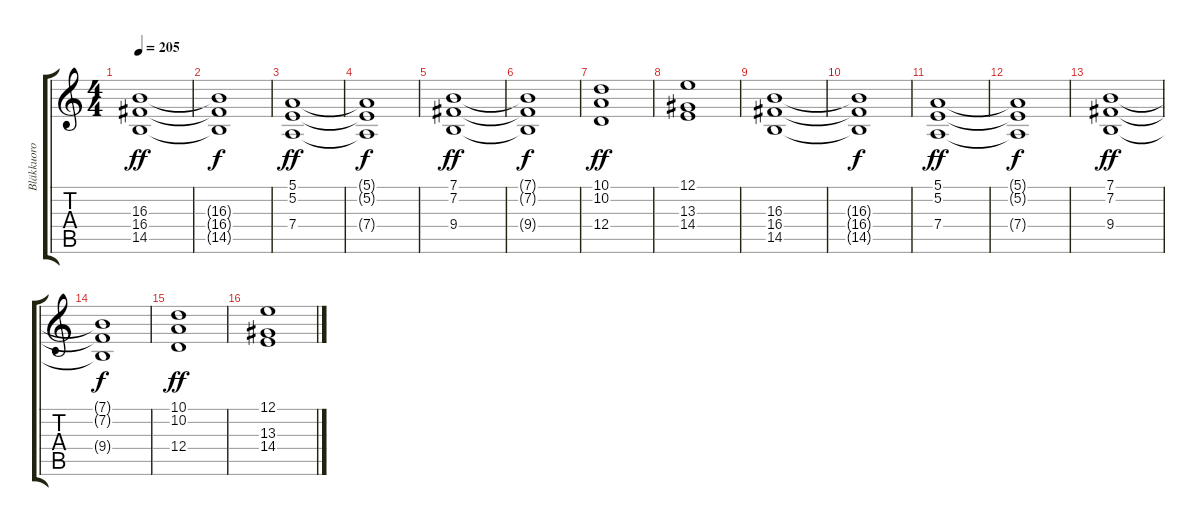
\track ("Bläkkuoro" "Bläkkuoro") {instrument lead6voice}
\staff {score tabs}
\tuning (E4 B3 G3 D3 A2 E2) {hide}
\ts (4 4)
\tempo 205
\clef g2
\ks c
(16.3 16.4 14.5).1{dy ff} |
(16.3{t} 16.4{t} 14.5{t}).1{dy f} |
(5.1 5.2 7.4).1{dy ff} |
(5.1{t} 5.2{t} 7.4{t}).1{dy f} |
(7.1 7.2 9.4).1{dy ff} |
(7.1{t} 7.2{t} 9.4{t}).1{dy f} |
(10.1 10.2 12.4).1{dy ff} |
(12.1 13.3 14.4).1 |
(16.3 16.4 14.5).1 |
(16.3{t} 16.4{t} 14.5{t}).1{dy f} |
(5.1 5.2 7.4).1{dy ff} |
(5.1{t} 5.2{t} 7.4{t}).1{dy f} |
(7.1 7.2 9.4).1{dy ff} |
(7.1{t} 7.2{t} 9.4{t}).1{dy f} |
(10.1 10.2 12.4).1{dy ff} |
(12.1 13.3 14.4).1
